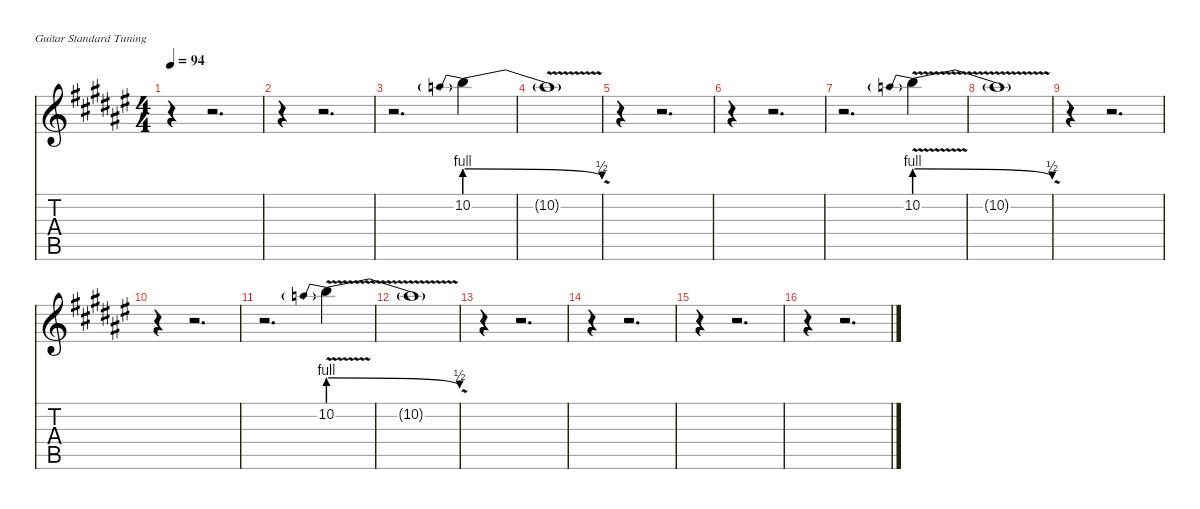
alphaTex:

\defaultSystemsLayout 4
\hideDynamics
\bracketExtendMode nobrackets
\singleTrackTrackNamePolicy hidden
\multiTrackTrackNamePolicy hidden
\otherSystemsTrackNameOrientation horizontal
\track ("Johnny Marr (Slide guitar)" "od.guit.") {instrument overdrivenguitar}
\staff {score tabs}
\tuning (E4 B3 G3 D3 A2 E2)
\ts (4 4)
\tempo 94
\clef g2
\ks f#
r.4{dy f beam Down} r.2{d beam Down} |
r.4{beam Down} r.2{d beam Down} |
r.2{d beam Down} 10.2{be (prebendrelease 0 4 60 2)}.4{beam Down} |
10.2{v t}.1{beam Down} |
r.4{beam Down} r.2{d beam Down} |
r.4{beam Down} r.2{d beam Down} |
r.2{d beam Down} 10.2{be (prebendrelease 0 4 60 2) v}.4{beam Down} |
10.2{v t}.1{beam Down} |
r.4{beam Down} r.2{d beam Down} |
r.4{beam Down} r.2{d beam Down} |
r.2{d beam Down} 10.2{be (prebendrelease 0 4 60 2) v}.4{beam Down} |
10.2{v t}.1{beam Down} |
r.4{beam Down} r.2{d beam Down} |
r.4{beam Down} r.2{d beam Down} |
r.4{beam Down} r.2{d beam Down} |
r.4{beam Down} r.2{d beam Down}
